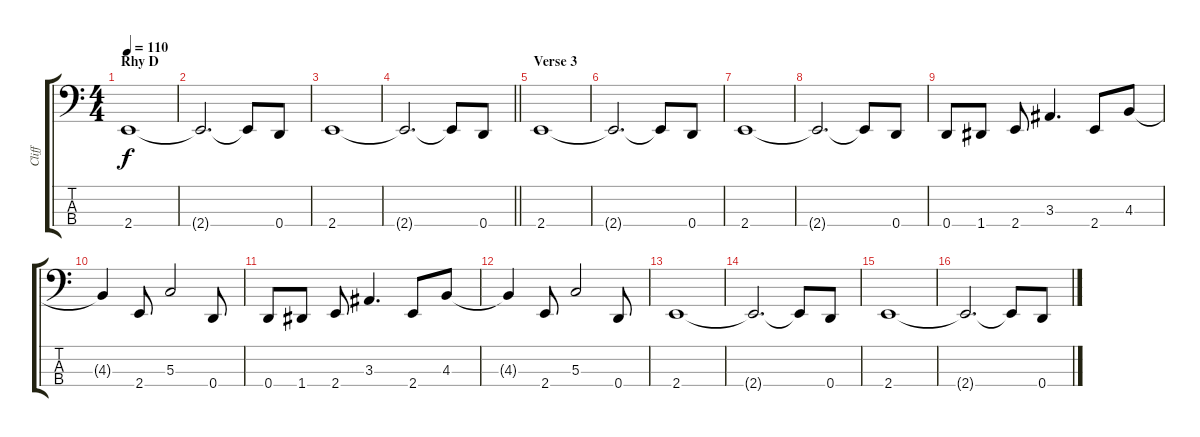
\track ("Cliff" "Cliff") {instrument electricbassfinger}
\staff {score tabs}
\tuning (F2 C2 G1 D1) {hide}
\ts (4 4)
\section ("" "Rhy D")
\tempo 110
\clef f4
\ks c
2.4.1{dy f} |
2.4{t}.2{d} 2.4{t}.8 0.4.8 |
2.4.1 |
\barLineRight lightlight
2.4{t}.2{d} 2.4{t}.8 0.4.8 |
\section ("" "Verse 3")
2.4.1 |
2.4{t}.2{d} 2.4{t}.8 0.4.8 |
2.4.1 |
2.4{t}.2{d} 2.4{t}.8 0.4.8 |
0.4.8 1.4.8 2.4.8 3.3.4{d} 2.4.8 4.3.8 |
4.3{t}.4 2.4.8 5.3.2 0.4.8 |
0.4.8 1.4.8 2.4.8 3.3.4{d} 2.4.8 4.3.8 |
4.3{t}.4 2.4.8 5.3.2 0.4.8 |
2.4.1 |
2.4{t}.2{d} 2.4{t}.8 0.4.8 |
2.4.1 |
2.4{t}.2{d} 2.4{t}.8 0.4.8
